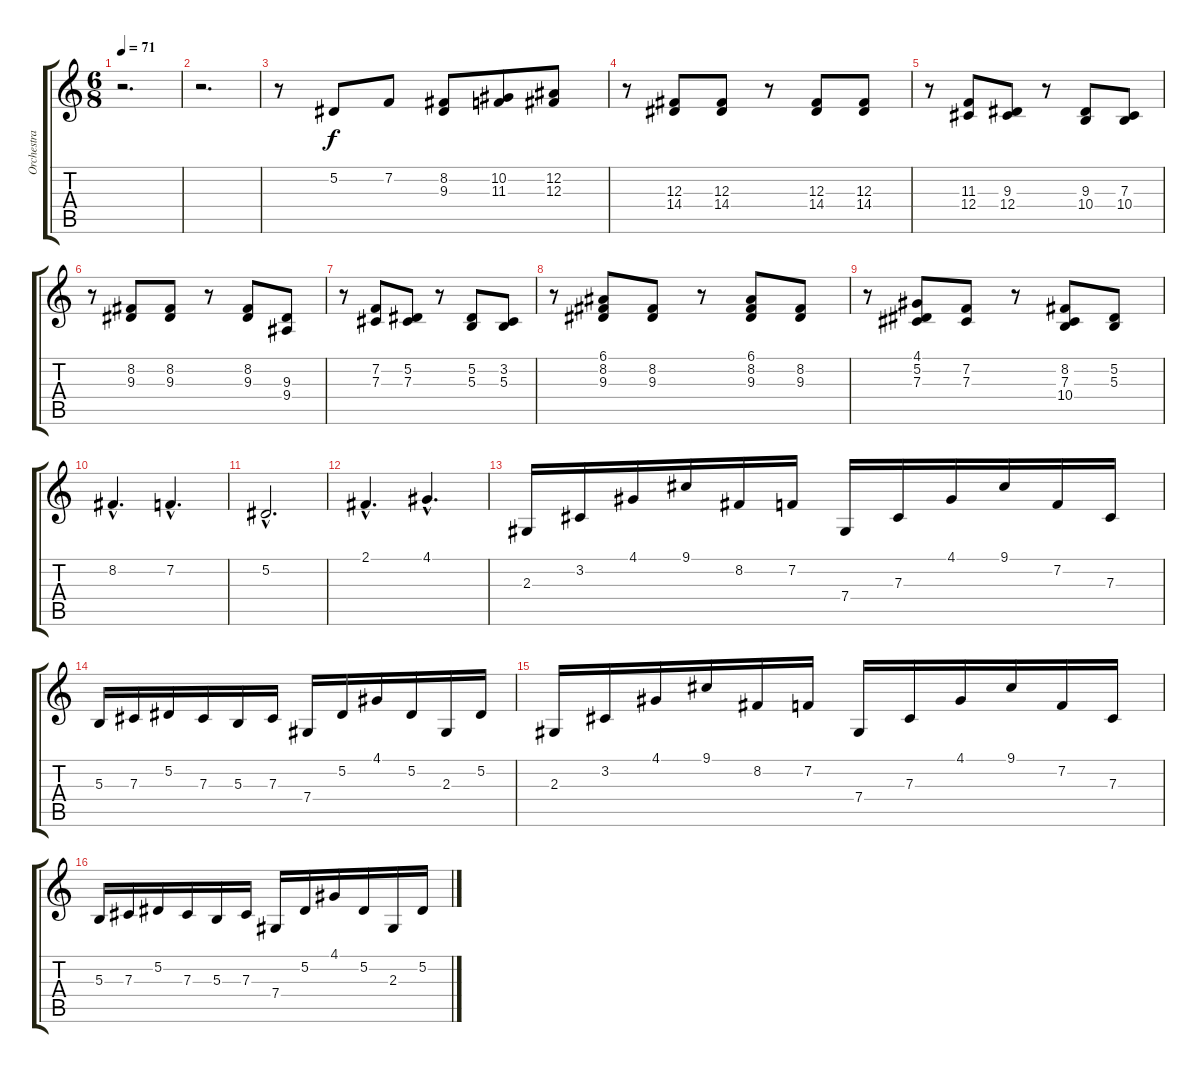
\track ("Orchestra" "Orchestra") {instrument stringensemble1}
\staff {score tabs}
\tuning (E4 Bb3 Gb3 Db3 Ab2 Eb2) {hide}
\ts (6 8)
\tempo 71
\clef g2
\ks c
r.2{d dy f} |
r.2{d} |
r.8 5.2.8 7.2.8 (8.2 9.3).8 (10.2 11.3).8 (12.2 12.3).8 |
r.8 (12.3 14.4).8 (12.3 14.4).8 r.8 (12.3 14.4).8 (12.3 14.4).8 |
r.8 (11.3 12.4).8 (9.3 12.4).8 r.8 (9.3 10.4).8 (7.3 10.4).8 |
r.8 (8.2 9.3).8 (8.2 9.3).8 r.8 (8.2 9.3).8 (9.3 9.4).8 |
r.8 (7.2 7.3).8 (5.2 7.3).8 r.8 (5.2 5.3).8 (3.2 5.3).8 |
r.8 (6.1 8.2 9.3).8 (8.2 9.3).8 r.8 (6.1 8.2 9.3).8 (8.2 9.3).8 |
r.8 (4.1 5.2 7.3).8 (7.2 7.3).8 r.8 (8.2 7.3 10.4).8 (5.2 5.3).8 |
8.2{hac}.4{d} 7.2{hac}.4{d} |
5.2{hac}.2{d} |
2.1{hac}.4{d} 4.1{hac}.4{d} |
2.3.16 3.2.16 4.1.16 9.1.16 8.2.16 7.2.16 7.4.16 7.3.16 4.1.16 9.1.16 7.2.16 7.3.16 |
5.3.16 7.3.16 5.2.16 7.3.16 5.3.16 7.3.16 7.4.16 5.2.16 4.1.16 5.2.16 2.3.16 5.2.16 |
2.3.16 3.2.16 4.1.16 9.1.16 8.2.16 7.2.16 7.4.16 7.3.16 4.1.16 9.1.16 7.2.16 7.3.16 |
5.3.16 7.3.16 5.2.16 7.3.16 5.3.16 7.3.16 7.4.16 5.2.16 4.1.16 5.2.16 2.3.16 5.2.16
